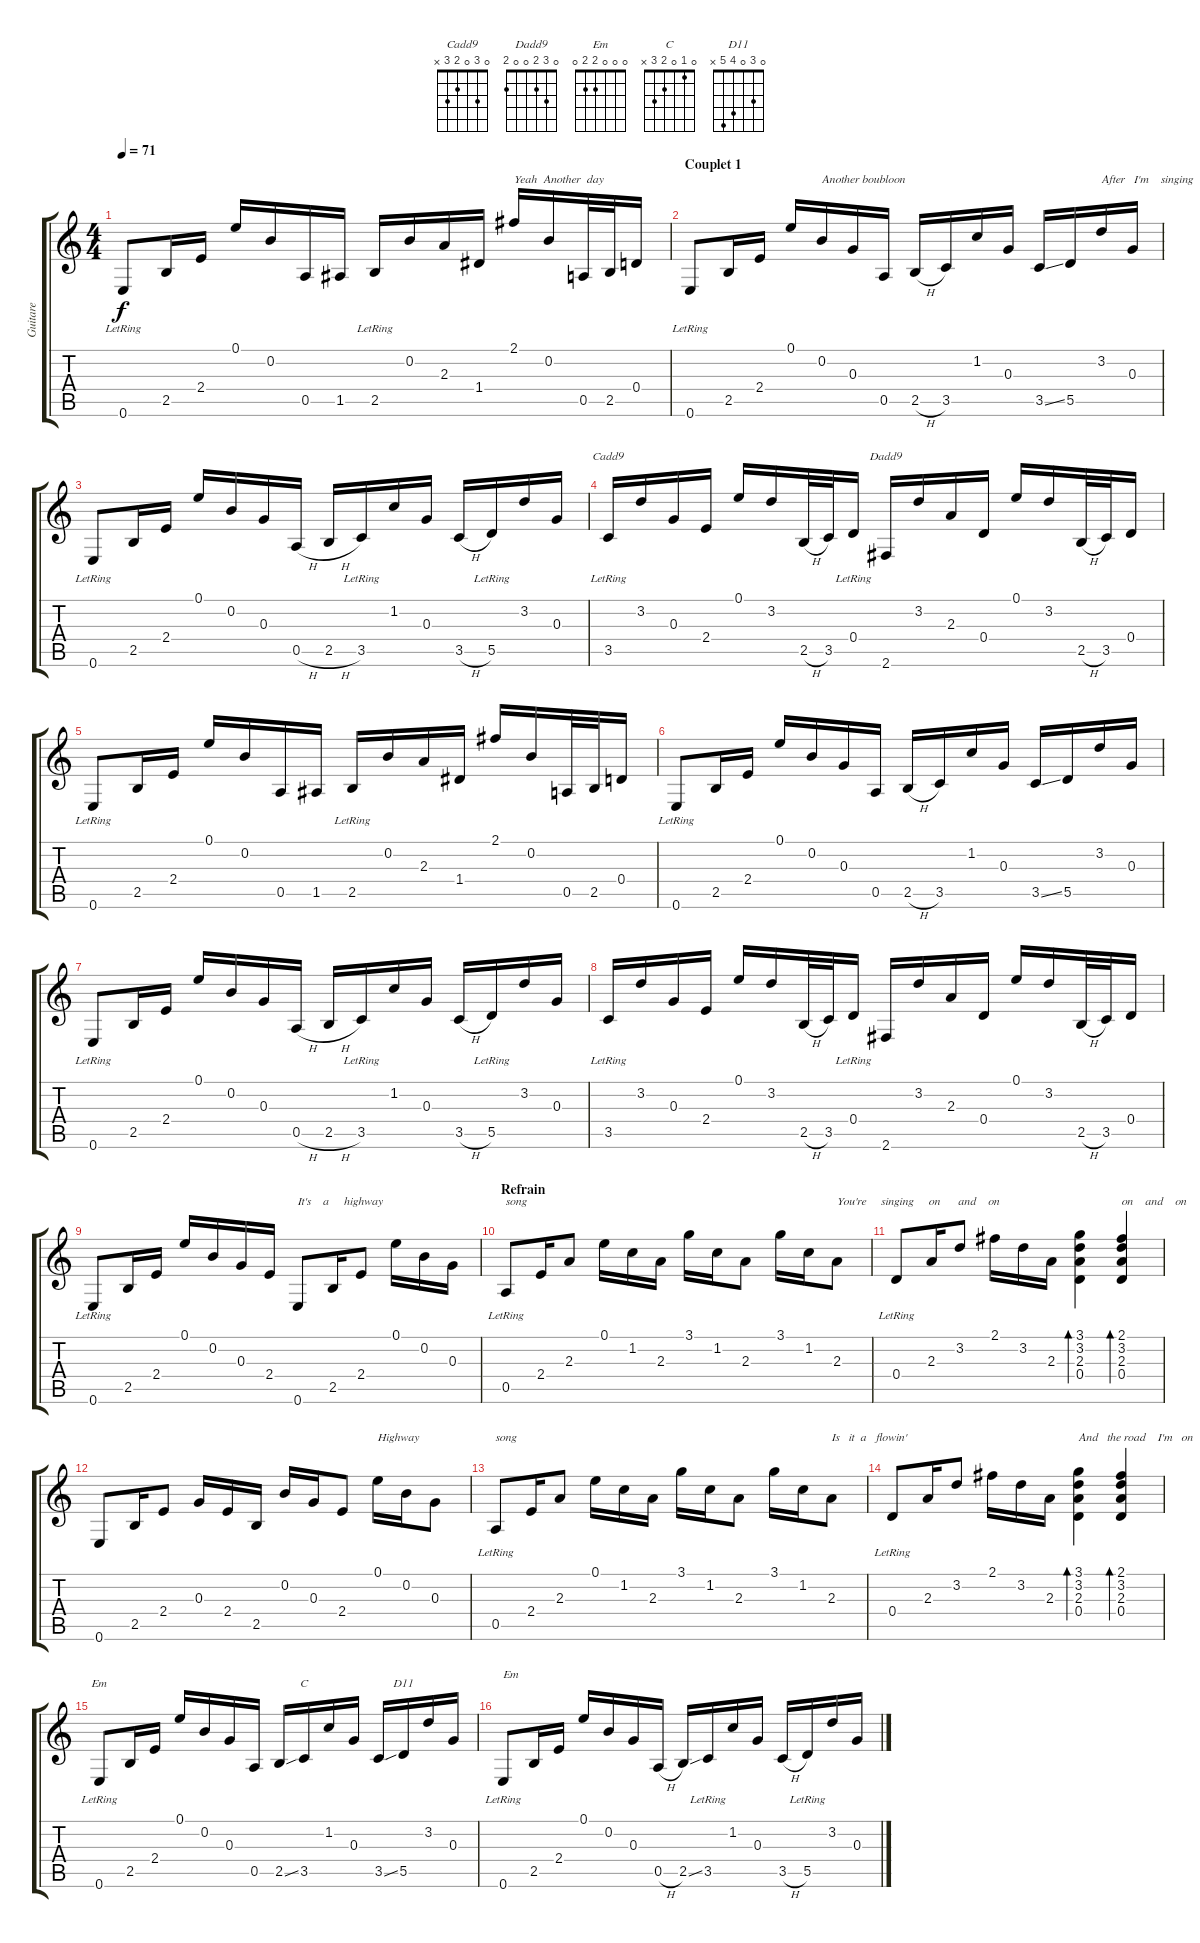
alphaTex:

\track ("Guitare" "Guitare") {instrument acousticguitarnylon}
\staff {score tabs}
\tuning (E4 B3 G3 D3 A2 E2) {hide}
\chord ("Cadd9" 0 3 0 2 3 x)
\chord ("Dadd9" 0 3 2 0 0 2)
\chord ("Em" 0 0 0 2 2 0)
\chord ("C" 0 1 0 2 3 x)
\chord ("D11" 0 3 0 4 5 x)
\ts (4 4)
\tempo 71
\clef g2
\ks c
0.6{lr}.8{dy f} 2.5.16 2.4.16 0.1.16 0.2.16 0.5.16 1.5.16 2.5{lr}.16 0.2.16 2.3.16 1.4.16 2.1.16{txt "Yeah  Another  day"} 0.2.16 0.5.32 2.5.32 0.4.16 |
\section ("" "Couplet 1")
0.6{lr}.8 2.5.16 2.4.16 0.1.16 0.2.16{txt "Another boubloon"} 0.3.16 0.5.16 2.5{h}.16 3.5.16 1.2.16 0.3.16 3.5{ss}.16 5.5.16 3.2.16{txt "After   I'm    singing   sad   and   hung"} 0.3.16 |
0.6{lr}.8 2.5.16 2.4.16 0.1.16 0.2.16 0.3.16 0.5{h}.16 2.5{h}.16 3.5{lr}.16 1.2.16 0.3.16 3.5{h}.16 5.5{lr}.16 3.2.16 0.3.16 |
3.5{lr}.16{ch "Cadd9"} 3.2.16 0.3.16 2.4.16 0.1.16 3.2.16 2.5{h}.32 3.5.32 0.4{lr}.16 2.6.16{ch "Dadd9"} 3.2.16 2.3.16 0.4.16 0.1.16 3.2.16 2.5{h}.32 3.5.32 0.4.16 |
0.6{lr}.8 2.5.16 2.4.16 0.1.16 0.2.16 0.5.16 1.5.16 2.5{lr}.16 0.2.16 2.3.16 1.4.16 2.1.16 0.2.16 0.5.32 2.5.32 0.4.16 |
0.6{lr}.8 2.5.16 2.4.16 0.1.16 0.2.16 0.3.16 0.5.16 2.5{h}.16 3.5.16 1.2.16 0.3.16 3.5{ss}.16 5.5.16 3.2.16 0.3.16 |
0.6{lr}.8 2.5.16 2.4.16 0.1.16 0.2.16 0.3.16 0.5{h}.16 2.5{h}.16 3.5{lr}.16 1.2.16 0.3.16 3.5{h}.16 5.5{lr}.16 3.2.16 0.3.16 |
3.5{lr}.16 3.2.16 0.3.16 2.4.16 0.1.16 3.2.16 2.5{h}.32 3.5.32 0.4{lr}.16 2.6.16 3.2.16 2.3.16 0.4.16 0.1.16 3.2.16 2.5{h}.32 3.5.32 0.4.16 |
0.6{lr}.8 2.5.16 2.4.16 0.1.16 0.2.16 0.3.16 2.4.16 0.6.8{txt "It's    a     highway  "} 2.5.16 2.4.8 0.1.16 0.2.16 0.3.16 |
\section ("" "Refrain")
0.5{lr}.8{txt "song"} 2.4.16 2.3.8 0.1.16 1.2.16 2.3.16 3.1.16 1.2.16 2.3.8 3.1.16 1.2.16 2.3.8{txt "You're     singing     on      and    on"} |
0.4{lr}.8 2.3.16 3.2.8 2.1.16 3.2.16 2.3.16 (3.1 3.2 2.3 0.4).4{bd 120} (2.1 3.2 2.3 0.4).4{bd 120 txt "on    and    on"} |
0.6.8 2.5.16 2.4.8 0.3.16 2.4.16 2.5.16 0.2.16 0.3.16 2.4.8 0.1.16{txt "Highway  "} 0.2.16 0.3.8 |
0.5{lr}.8{txt "song"} 2.4.16 2.3.8 0.1.16 1.2.16 2.3.16 3.1.16 1.2.16 2.3.8 3.1.16 1.2.16 2.3.8{txt "Is   it  a   flowin'"} |
0.4{lr}.8 2.3.16 3.2.8 2.1.16 3.2.16 2.3.16 (3.1 3.2 2.3 0.4).4{bd 120 txt "And   the road    I'm   on"} (2.1 3.2 2.3 0.4).4{bd 120} |
0.6{lr}.8{ch "Em"} 2.5.16 2.4.16 0.1.16 0.2.16 0.3.16 0.5.16 2.5{ss}.16 3.5.16{ch "C"} 1.2.16 0.3.16 3.5{ss}.16 5.5.16{ch "D11"} 3.2.16 0.3.16 |
0.6{lr}.8{txt "Em"} 2.5.16 2.4.16 0.1.16 0.2.16 0.3.16 0.5{h}.16 2.5{ss}.16 3.5{lr}.16 1.2.16 0.3.16 3.5{h}.16 5.5{lr}.16 3.2.16 0.3.16
